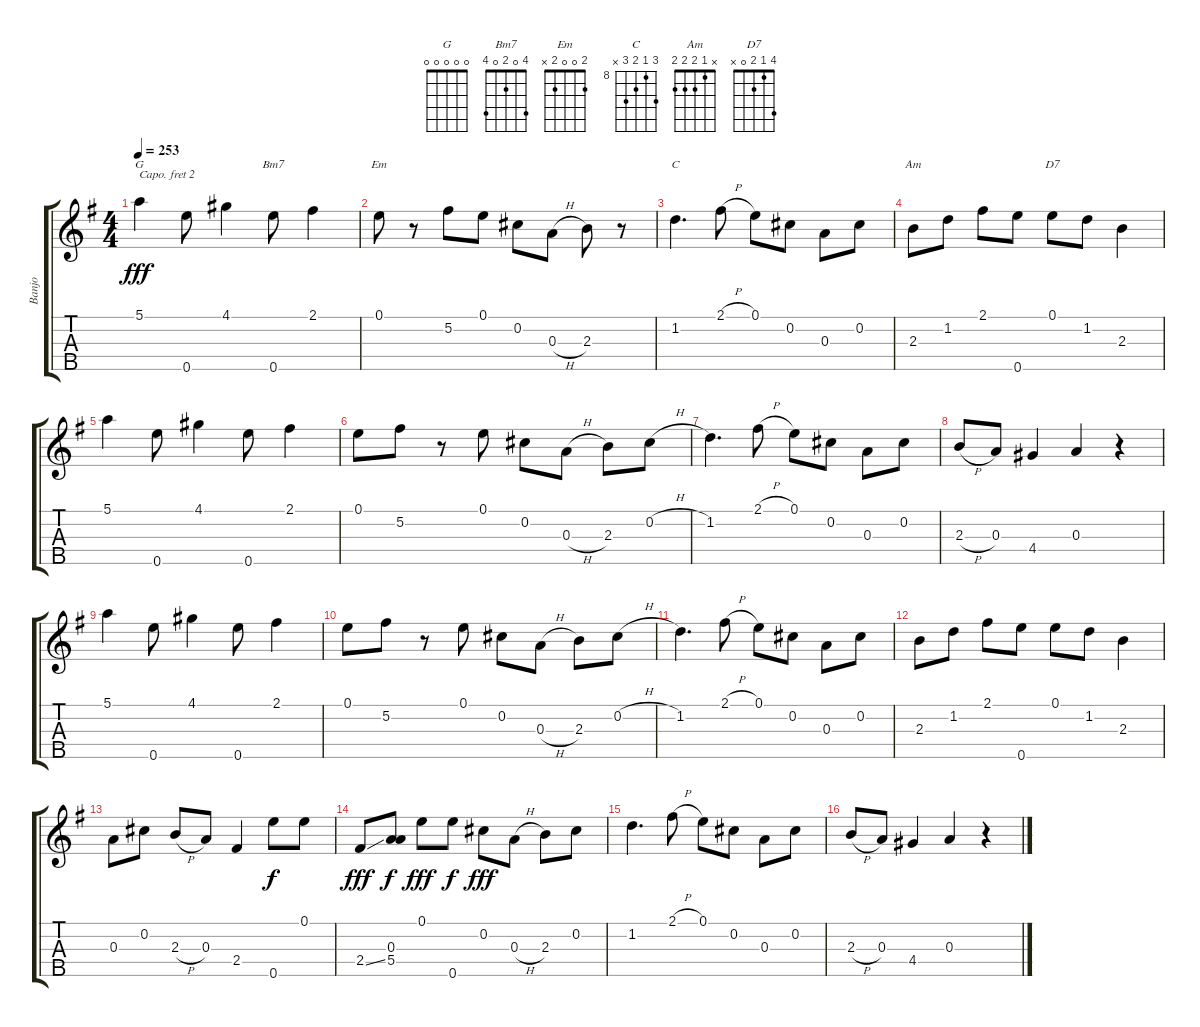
\track ("Banjo" "Banjo") {instrument banjo}
\staff {score tabs}
\capo 2
\tuning (D4 B3 G3 D3 D4) {hide}
\displaytranspose 12
\chord ("G" 0 0 0 0 0)
\chord ("Bm7" 4 0 2 0 4)
\chord ("Em" 2 0 0 2 x)
\chord ("C" 10 8 9 10 x) {firstfret 8}
\chord ("Am" x 1 2 2 2)
\chord ("D7" 4 1 2 0 x)
\ts (4 4)
\tempo 253
\clef g2
\ks g
5.1.4{ch "G" dy fff} 0.5.8 4.1.4 0.5.8{ch "Bm7"} 2.1.4 |
0.1.8{ch "Em"} r.8 5.2.8 0.1.8 0.2.8 0.3{h}.8 2.3.8 r.8 |
1.2.4{d ch "C"} 2.1{h}.8 0.1.8 0.2.8 0.3.8 0.2.8 |
2.3.8{ch "Am"} 1.2.8 2.1.8 0.5.8 0.1.8{ch "D7"} 1.2.8 2.3.4 |
5.1.4 0.5.8 4.1.4 0.5.8 2.1.4 |
0.1.8 5.2.8 r.8 0.1.8 0.2.8 0.3{h}.8 2.3.8 0.2{h}.8 |
1.2.4{d} 2.1{h}.8 0.1.8 0.2.8 0.3.8 0.2.8 |
2.3{h}.8 0.3.8 4.4.4 0.3.4 r.4 |
5.1.4 0.5.8 4.1.4 0.5.8 2.1.4 |
0.1.8 5.2.8 r.8 0.1.8 0.2.8 0.3{h}.8 2.3.8 0.2{h}.8 |
1.2.4{d} 2.1{h}.8 0.1.8 0.2.8 0.3.8 0.2.8 |
2.3.8 1.2.8 2.1.8 0.5.8 0.1.8 1.2.8 2.3.4 |
0.3.8 0.2.8 2.3{h}.8 0.3.8 2.4.4 0.5.8{dy f} 0.1.8 |
2.4{ss}.8{dy fff} (0.3 5.4).8{dy f} 0.1.8{dy fff} 0.5.8{dy f} 0.2.8{dy fff} 0.3{h}.8 2.3.8 0.2.8 |
1.2.4{d} 2.1{h}.8 0.1.8 0.2.8 0.3.8 0.2.8 |
2.3{h}.8 0.3.8 4.4.4 0.3.4 r.4
